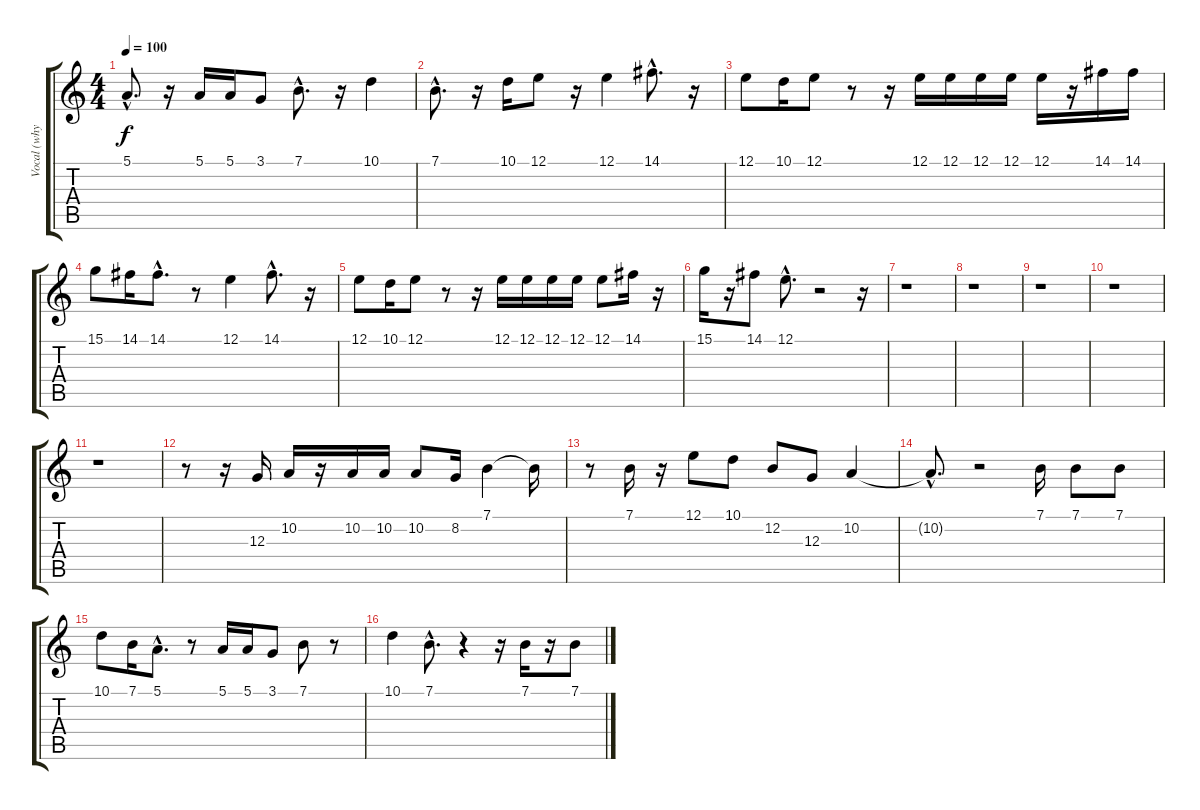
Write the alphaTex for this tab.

\track ("Vocal (why include this?)" "Vocal (why") {instrument panflute}
\staff {score tabs}
\tuning (E4 B3 G3 D3 A2 E2) {hide}
\ts (4 4)
\tempo 100
\clef g2
\ks c
5.1{hac t}.8{d dy f} r.16 5.1.16 5.1.16 3.1.8 7.1{hac}.8{d} r.16 10.1.4 |
7.1{hac}.8{d} r.16 10.1.16 12.1.8 r.16 12.1.4 14.1{hac}.8{d} r.16 |
12.1.8 10.1.16 12.1.8 r.8 r.16 12.1.16 12.1.16 12.1.16 12.1.16 12.1.16 r.16 14.1.16 14.1.16 |
15.1.8 14.1.16 14.1{hac}.8{d} r.8 12.1.4 14.1{hac}.8{d} r.16 |
12.1.8 10.1.16 12.1.8 r.8 r.16 12.1.16 12.1.16 12.1.16 12.1.16 12.1.8 14.1.16 r.16 |
15.1.16 r.16 14.1.8 12.1{hac}.8{d} r.2 r.16 |
r.1 |
r.1 |
r.1 |
r.1 |
r.1 |
r.8 r.16 12.3.16 10.2.16 r.16 10.2.16 10.2.16 10.2.8 8.2.16 7.1.4 7.1{t}.16 |
r.8 7.1.16 r.16 12.1.8 10.1.8 12.2.8 12.3.8 10.2.4 |
10.2{hac t}.8{d} r.2 7.1.16 7.1.8 7.1.8 |
10.1.8 7.1.16 5.1{hac}.8{d} r.8 5.1.16 5.1.16 3.1.8 7.1.8 r.8 |
10.1.4 7.1{hac}.8{d} r.4 r.16 7.1.16 r.16 7.1.8
